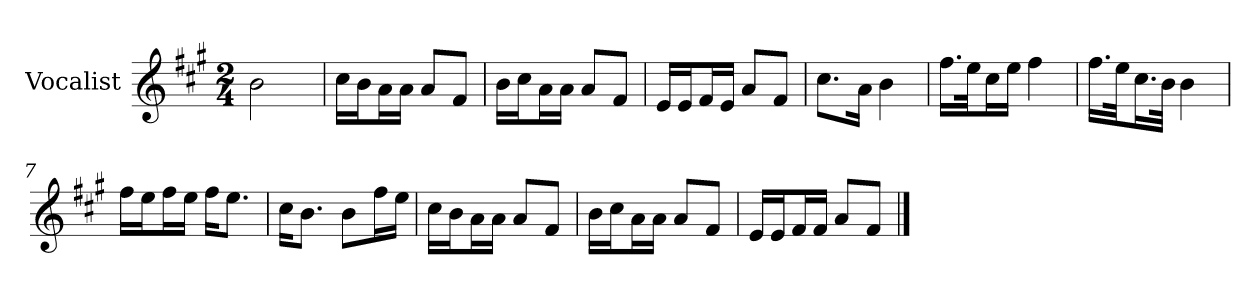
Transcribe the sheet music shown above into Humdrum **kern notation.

**kern
*part1
*staff1
*I"Vocalist
*k[f#c#g#]
*A:
*M2/4
=
2b
=1
16cc#LL
16bJ
16aL
16aJJ
8aL
8f#J
=2
16bLL
16cc#J
16aL
16aJJ
8aL
8f#J
=3
16eLL
16eJ
16f#L
16eJJ
8aL
8f#J
=4
8.cc#L
16aJk
4b
=5
16.ff#LL
32eeJk
16cc#L
16eeJJ
4ff#
=6
16.ff#LL
32eeJk
16.cc#L
32bJJk
4b
=7
16ff#LL
16eeJ
16ff#L
16eeJJ
16ff#KL
8.eeJ
=8
16cc#KL
8.bJ
8bL
16ff#L
16eeJJ
=9
16cc#LL
16bJ
16aL
16aJJ
8aL
8f#J
=10
16bLL
16cc#J
16aL
16aJJ
8aL
8f#J
=11
16eLL
16eJ
16f#L
16f#JJ
8aL
8f#J
==
*-
